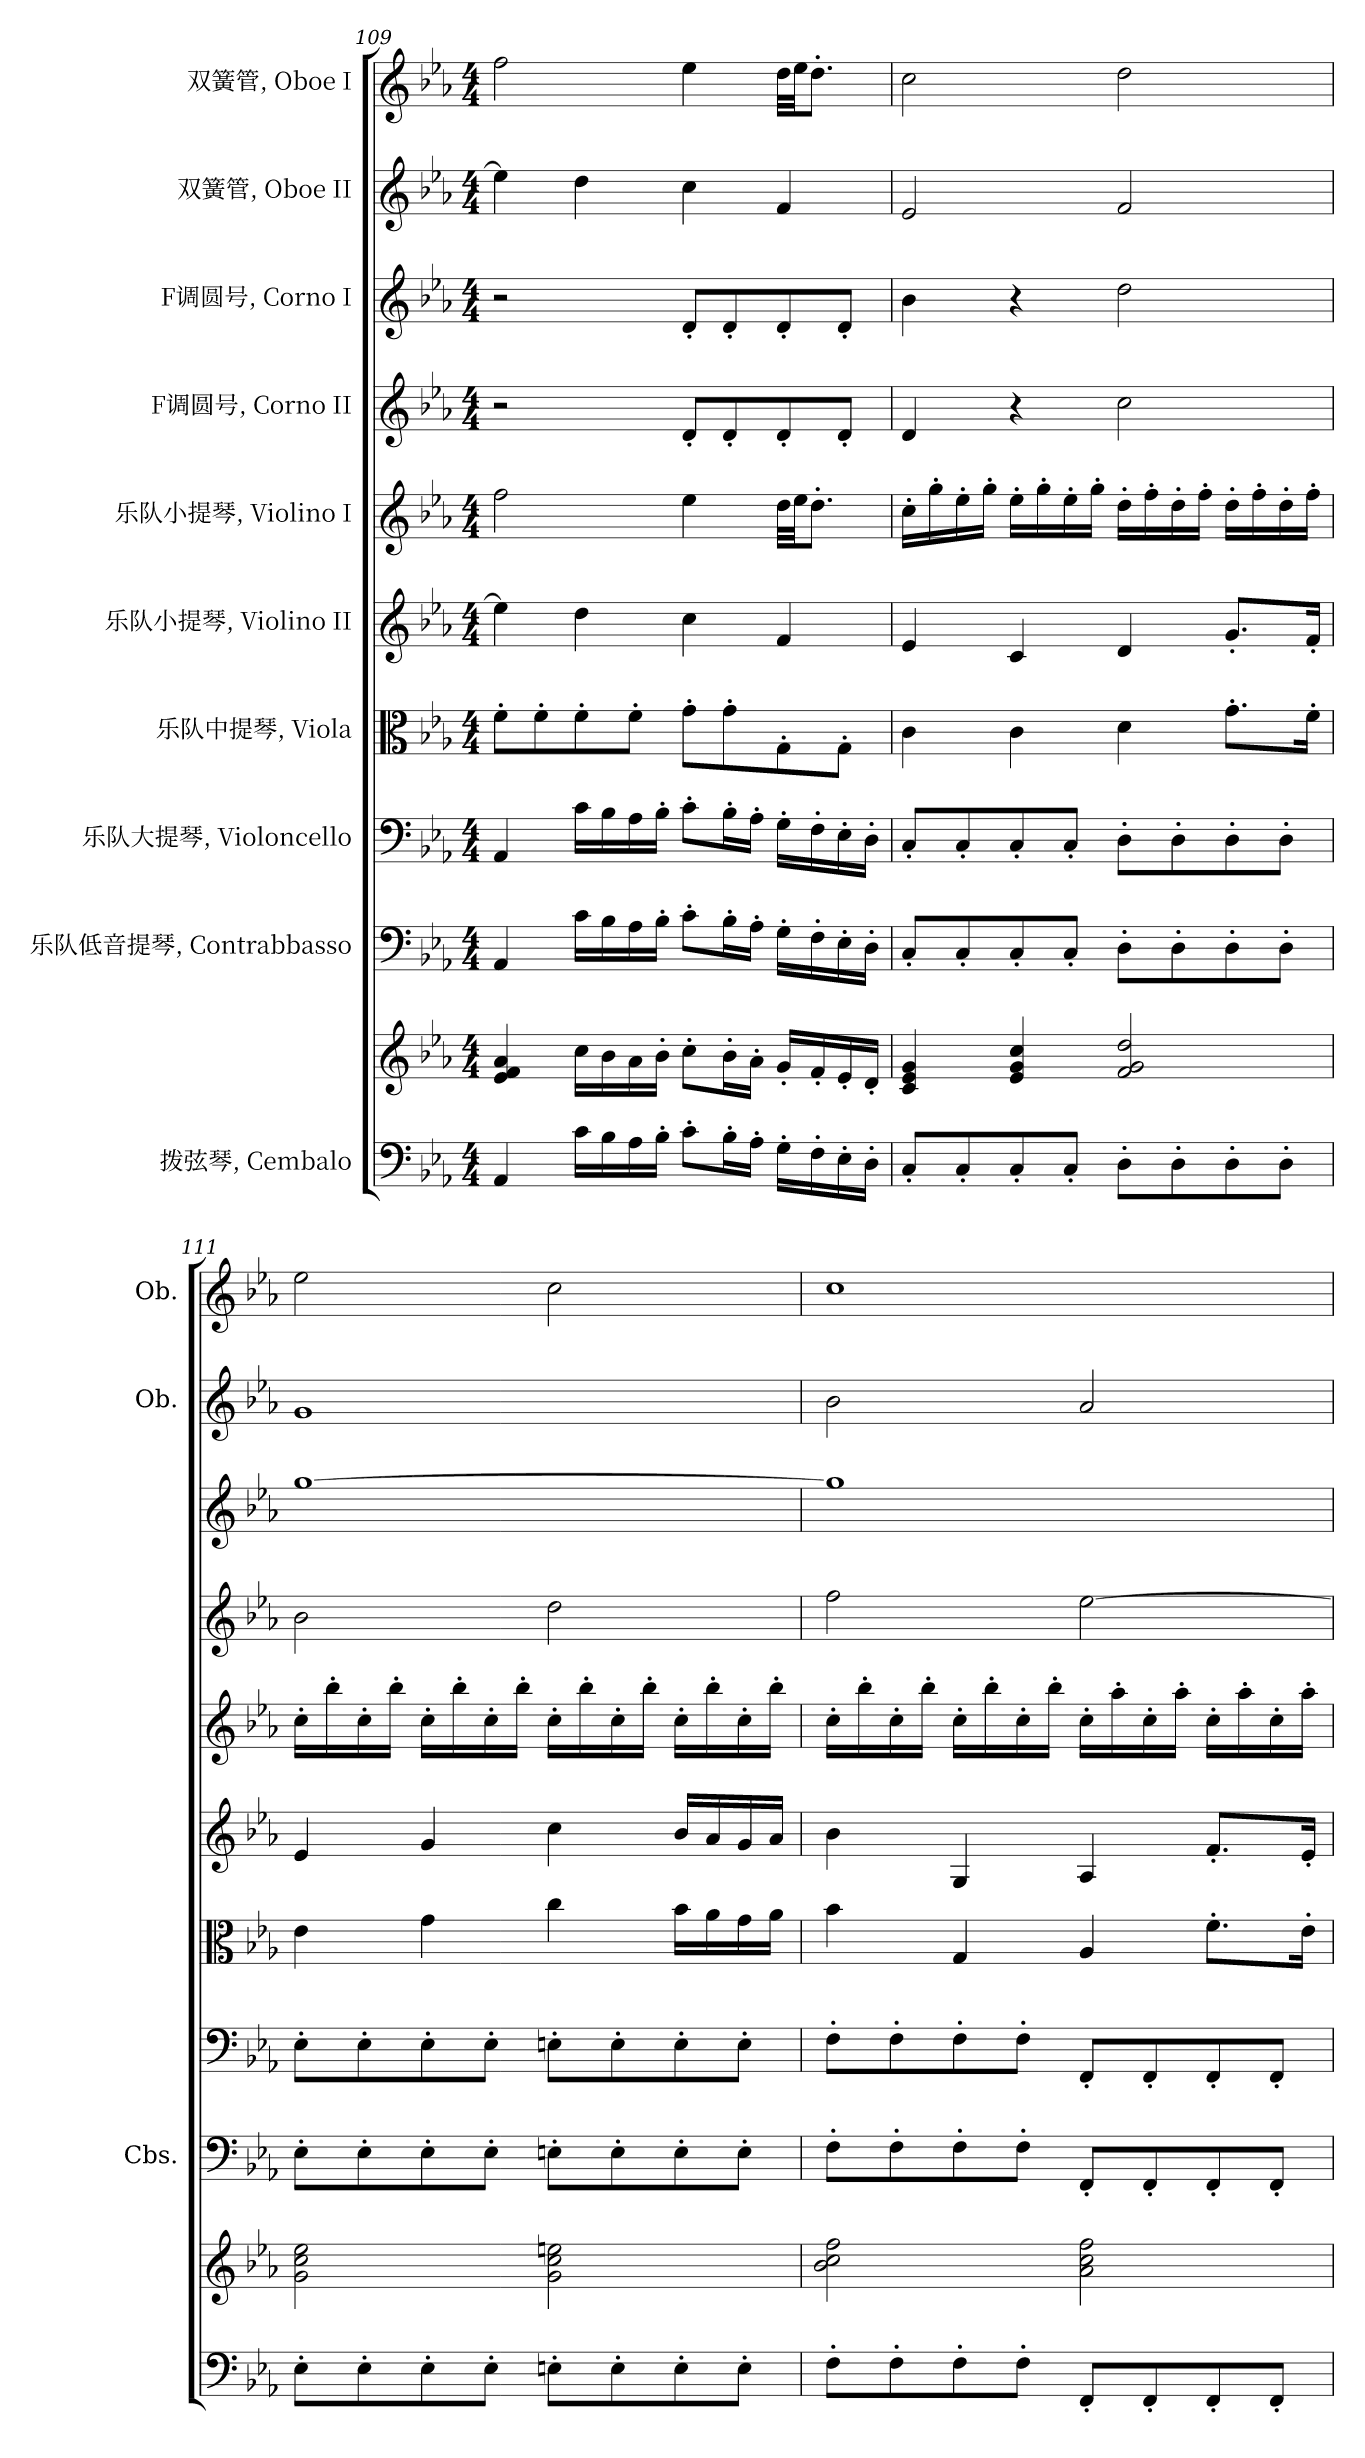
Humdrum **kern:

**kern	**kern	**kern	**kern	**kern	**kern	**kern	**kern	**kern	**kern	**kern
*part10	*part10	*part9	*part8	*part7	*part6	*part5	*part4	*part3	*part2	*part1
*staff11	*staff10	*staff9	*staff8	*staff7	*staff6	*staff5	*staff4	*staff3	*staff2	*staff1
*I"拨弦琴, Cembalo	*	*I"乐队低音提琴, Contrabbasso	*I"乐队大提琴, Violoncello	*I"乐队中提琴, Viola	*I"乐队小提琴, Violino II	*I"乐队小提琴, Violino I	*I"F调圆号, Corno II	*I"F调圆号, Corno I	*I"双簧管, Oboe II	*I"双簧管, Oboe I
*	*	*I'Cbs.	*	*	*	*	*	*	*I'Ob.	*I'Ob.
!!LO:PB:g=z
*clefF4	*clefG2	*clefF4	*clefF4	*clefC3	*clefG2	*clefG2	*clefG2	*clefG2	*clefG2	*clefG2
*	*	*ITrd7c12	*	*	*	*	*ITrd4c7	*ITrd4c7	*	*
*k[b-e-a-]	*k[b-e-a-]	*k[b-e-a-]	*k[b-e-a-]	*k[b-e-a-]	*k[b-e-a-]	*k[b-e-a-]	*k[b-e-a-d-]	*k[b-e-a-d-]	*k[b-e-a-]	*k[b-e-a-]
*M4/4	*M4/4	*M4/4	*M4/4	*M4/4	*M4/4	*M4/4	*M4/4	*M4/4	*M4/4	*M4/4
=109	=109	=109	=109	=109	=109	=109	=109	=109	=109	=109
4AA-/	4e-/ 4f/ 4a-/	4AAA-/	4AA-/	8f'\L	4ee-\]	2ff\	2r	2r	4ee-\]	2ff\
.	.	.	.	8f'\	.	.	.	.	.	.
16c\LL	16cc\LL	16C\LL	16c\LL	8f'\	4dd\	.	.	.	4dd\	.
16B-\	16b-\	16BB-\	16B-\	.	.	.	.	.	.	.
16A-\	16a-\	16AA-\	16A-\	8f'\J	.	.	.	.	.	.
16B-'\JJ	16b-'\JJ	16BB-'\JJ	16B-'\JJ	.	.	.	.	.	.	.
8c'\L	8cc'\L	8C'\L	8c'\L	8g'\L	4cc\	4ee-\	8G'/L	8G'/L	4cc\	4ee-\
16B-'\L	16b-'\L	16BB-'\L	16B-'\L	8g'\	.	.	8G'/	8G'/	.	.
16A-'\JJ	16a-'\JJ	16AA-'\JJ	16A-'\JJ	.	.	.	.	.	.	.
16G'\LL	16g'/LL	16GG'\LL	16G'\LL	8G'\	4f/	32dd\LLL	8G'/	8G'/	4f/	32dd\LLL
.	.	.	.	.	.	32ee-\JJ	.	.	.	32ee-\JJ
16F'\	16f'/	16FF'\	16F'\	.	.	8.dd'\J	.	.	.	8.dd'\J
16E-'\	16e-'/	16EE-'\	16E-'\	8G'\J	.	.	8G'/J	8G'/J	.	.
16D'\JJ	16d'/JJ	16DD'\JJ	16D'\JJ	.	.	.	.	.	.	.
=110	=110	=110	=110	=110	=110	=110	=110	=110	=110	=110
8C'/L	4c/ 4e-/ 4g/	8CC'/L	8C'/L	4c\	4e-/	16cc'\LL	4G/	4e-\	2e-/	2cc\
.	.	.	.	.	.	16gg'\	.	.	.	.
8C'/	.	8CC'/	8C'/	.	.	16ee-'\	.	.	.	.
.	.	.	.	.	.	16gg'\JJ	.	.	.	.
8C'/	4e-/ 4g/ 4cc/	8CC'/	8C'/	4c\	4c/	16ee-'\LL	4r	4r	.	.
.	.	.	.	.	.	16gg'\	.	.	.	.
8C'/J	.	8CC'/J	8C'/J	.	.	16ee-'\	.	.	.	.
.	.	.	.	.	.	16gg'\JJ	.	.	.	.
8D'\L	2f/ 2g/ 2dd/	8DD'\L	8D'\L	4d\	4d/	16dd'\LL	2f\	2g\	2f/	2dd\
.	.	.	.	.	.	16ff'\	.	.	.	.
8D'\	.	8DD'\	8D'\	.	.	16dd'\	.	.	.	.
.	.	.	.	.	.	16ff'\JJ	.	.	.	.
8D'\	.	8DD'\	8D'\	8.g'\L	8.g'/L	16dd'\LL	.	.	.	.
.	.	.	.	.	.	16ff'\	.	.	.	.
8D'\J	.	8DD'\J	8D'\J	.	.	16dd'\	.	.	.	.
.	.	.	.	16f'\Jk	16f'/Jk	16ff'\JJ	.	.	.	.
!!LO:PB:g=z
=111	=111	=111	=111	=111	=111	=111	=111	=111	=111	=111
8E-'\L	2g\ 2cc\ 2ee-\	8EE-'\L	8E-'\L	4e-\	4e-/	16cc'\LL	2e-\	[1cc	1g	2ee-\
.	.	.	.	.	.	16bb-'\	.	.	.	.
8E-'\	.	8EE-'\	8E-'\	.	.	16cc'\	.	.	.	.
.	.	.	.	.	.	16bb-'\JJ	.	.	.	.
8E-'\	.	8EE-'\	8E-'\	4g\	4g/	16cc'\LL	.	.	.	.
.	.	.	.	.	.	16bb-'\	.	.	.	.
8E-'\J	.	8EE-'\J	8E-'\J	.	.	16cc'\	.	.	.	.
.	.	.	.	.	.	16bb-'\JJ	.	.	.	.
8En'\L	2g\ 2cc\ 2een\	8EEn'\L	8En'\L	4cc\	4cc\	16cc'\LL	2g\	.	.	2cc\
.	.	.	.	.	.	16bb-'\	.	.	.	.
8E'\	.	8EE'\	8E'\	.	.	16cc'\	.	.	.	.
.	.	.	.	.	.	16bb-'\JJ	.	.	.	.
8E'\	.	8EE'\	8E'\	16b-\LL	16b-/LL	16cc'\LL	.	.	.	.
.	.	.	.	16a-\	16a-/	16bb-'\	.	.	.	.
8E'\J	.	8EE'\J	8E'\J	16g\	16g/	16cc'\	.	.	.	.
.	.	.	.	16a-\JJ	16a-/JJ	16bb-'\JJ	.	.	.	.
=112	=112	=112	=112	=112	=112	=112	=112	=112	=112	=112
8F'\L	2b-\ 2cc\ 2ff\	8FF'\L	8F'\L	4b-\	4b-\	16cc'\LL	2b-\	1cc]	2b-\	1cc
.	.	.	.	.	.	16bb-'\	.	.	.	.
8F'\	.	8FF'\	8F'\	.	.	16cc'\	.	.	.	.
.	.	.	.	.	.	16bb-'\JJ	.	.	.	.
8F'\	.	8FF'\	8F'\	4G/	4G/	16cc'\LL	.	.	.	.
.	.	.	.	.	.	16bb-'\	.	.	.	.
8F'\J	.	8FF'\J	8F'\J	.	.	16cc'\	.	.	.	.
.	.	.	.	.	.	16bb-'\JJ	.	.	.	.
8FF'/L	2a-\ 2cc\ 2ff\	8FFF'/L	8FF'/L	4A-/	4A-/	16cc'\LL	[2a-\	.	2a-/	.
.	.	.	.	.	.	16aa-'\	.	.	.	.
8FF'/	.	8FFF'/	8FF'/	.	.	16cc'\	.	.	.	.
.	.	.	.	.	.	16aa-'\JJ	.	.	.	.
8FF'/	.	8FFF'/	8FF'/	8.f'\L	8.f'/L	16cc'\LL	.	.	.	.
.	.	.	.	.	.	16aa-'\	.	.	.	.
8FF'/J	.	8FFF'/J	8FF'/J	.	.	16cc'\	.	.	.	.
.	.	.	.	16e-'\Jk	16e-'/Jk	16aa-'\JJ	.	.	.	.
=	=	=	=	=	=	=	=	=	=	=
*-	*-	*-	*-	*-	*-	*-	*-	*-	*-	*-
